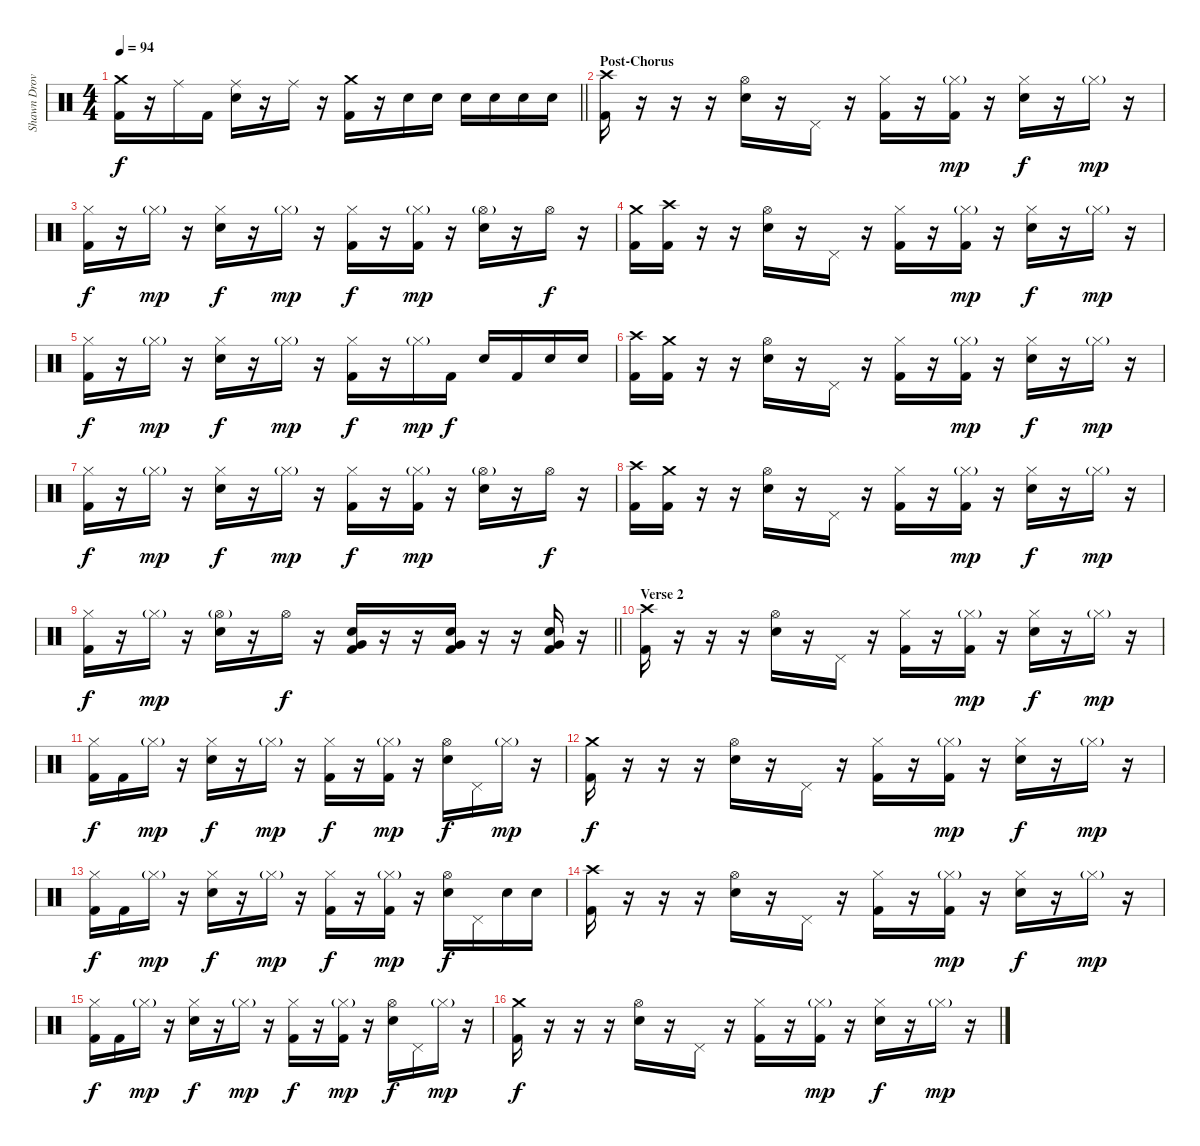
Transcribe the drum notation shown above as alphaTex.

\track ("Shawn Drover" "Shawn Drov") {instrument percussion}
\staff {score}
\articulation defaults
\ts (4 4)
\tempo 94
\clef neutral
\barLineRight lightlight
\ks c
("Crash medium (hit)" "Kick (hit) 2").16{dy f} r.16 "Ride (middle)".16 "Kick (hit) 2".16 ("Ride (middle)" "Snare (hit) 2").16 r.16 "Ride (middle)".16 r.16 ("Crash medium (hit)" "Kick (hit) 2").16 r.16 "Snare (hit) 2".16 "Snare (hit) 2".16 "Snare (hit) 2".16 "Snare (hit) 2".16 "Snare (hit) 2".16 "Snare (hit) 2".16 |
\section ("" "Post-Chorus")
("Crash high (hit)" "Kick (hit) 2").16 r.16 r.16 r.16 ("Hi-Hat (open)" "Snare (hit) 2").16 r.16 "Pedal Hi-Hat (hit)".16 r.16 ("Hi-Hat (closed)" "Kick (hit) 2").16 r.16 ("Hi-Hat (closed)"{g} "Kick (hit) 2").16{dy mp} r.16 ("Hi-Hat (closed)" "Snare (hit) 2").16{dy f} r.16 "Hi-Hat (closed)"{g}.16{dy mp} r.16 |
("Hi-Hat (closed)" "Kick (hit) 2").16{dy f} r.16 "Hi-Hat (closed)"{g}.16{dy mp} r.16 ("Hi-Hat (closed)" "Snare (hit) 2").16{dy f} r.16 "Hi-Hat (closed)"{g}.16{dy mp} r.16 ("Hi-Hat (closed)" "Kick (hit) 2").16{dy f} r.16 ("Hi-Hat (closed)"{g} "Kick (hit) 2").16{dy mp} r.16 ("Hi-Hat (open)"{g} "Snare (hit) 2").16 r.16 "Hi-Hat (open)".16{dy f} r.16 |
("Crash medium (hit)" "Kick (hit) 2").16 ("Crash high (hit)" "Kick (hit) 2").16 r.16 r.16 ("Hi-Hat (open)" "Snare (hit) 2").16 r.16 "Pedal Hi-Hat (hit)".16 r.16 ("Hi-Hat (closed)" "Kick (hit) 2").16 r.16 ("Hi-Hat (closed)"{g} "Kick (hit) 2").16{dy mp} r.16 ("Hi-Hat (closed)" "Snare (hit) 2").16{dy f} r.16 "Hi-Hat (closed)"{g}.16{dy mp} r.16 |
("Hi-Hat (closed)" "Kick (hit) 2").16{dy f} r.16 "Hi-Hat (closed)"{g}.16{dy mp} r.16 ("Hi-Hat (closed)" "Snare (hit) 2").16{dy f} r.16 "Hi-Hat (closed)"{g}.16{dy mp} r.16 ("Hi-Hat (closed)" "Kick (hit) 2").16{dy f} r.16 "Hi-Hat (closed)"{g}.16{dy mp} "Kick (hit) 2".16{dy f} "Snare (hit) 2".16 "Kick (hit) 2".16 "Snare (hit) 2".16 "Snare (hit) 2".16 |
("Crash high (hit)" "Kick (hit) 2").16 ("Crash medium (hit)" "Kick (hit) 2").16 r.16 r.16 ("Hi-Hat (open)" "Snare (hit) 2").16 r.16 "Pedal Hi-Hat (hit)".16 r.16 ("Hi-Hat (closed)" "Kick (hit) 2").16 r.16 ("Hi-Hat (closed)"{g} "Kick (hit) 2").16{dy mp} r.16 ("Hi-Hat (closed)" "Snare (hit) 2").16{dy f} r.16 "Hi-Hat (closed)"{g}.16{dy mp} r.16 |
("Hi-Hat (closed)" "Kick (hit) 2").16{dy f} r.16 "Hi-Hat (closed)"{g}.16{dy mp} r.16 ("Hi-Hat (closed)" "Snare (hit) 2").16{dy f} r.16 "Hi-Hat (closed)"{g}.16{dy mp} r.16 ("Hi-Hat (closed)" "Kick (hit) 2").16{dy f} r.16 ("Hi-Hat (closed)"{g} "Kick (hit) 2").16{dy mp} r.16 ("Hi-Hat (open)"{g} "Snare (hit) 2").16 r.16 "Hi-Hat (open)".16{dy f} r.16 |
("Crash high (hit)" "Kick (hit) 2").16 ("Crash medium (hit)" "Kick (hit) 2").16 r.16 r.16 ("Hi-Hat (open)" "Snare (hit) 2").16 r.16 "Pedal Hi-Hat (hit)".16 r.16 ("Hi-Hat (closed)" "Kick (hit) 2").16 r.16 ("Hi-Hat (closed)"{g} "Kick (hit) 2").16{dy mp} r.16 ("Hi-Hat (closed)" "Snare (hit) 2").16{dy f} r.16 "Hi-Hat (closed)"{g}.16{dy mp} r.16 |
\barLineRight lightlight
("Hi-Hat (closed)" "Kick (hit) 2").16{dy f} r.16 "Hi-Hat (closed)"{g}.16{dy mp} r.16 ("Hi-Hat (open)"{g} "Snare (hit) 2").16 r.16 "Hi-Hat (open)".16{dy f} r.16 ("Very Low Tom (hit)" "Snare (hit) 2" "Kick (hit) 2").16 r.16 r.16 ("Very Low Tom (hit)" "Snare (hit) 2" "Kick (hit) 2").16 r.16 r.16 ("Very Low Tom (hit)" "Snare (hit) 2" "Kick (hit) 2").16 r.16 |
\section ("" "Verse 2")
("Crash high (hit)" "Kick (hit) 2").16 r.16 r.16 r.16 ("Hi-Hat (open)" "Snare (hit) 2").16 r.16 "Pedal Hi-Hat (hit)".16 r.16 ("Hi-Hat (closed)" "Kick (hit) 2").16 r.16 ("Hi-Hat (closed)"{g} "Kick (hit) 2").16{dy mp} r.16 ("Hi-Hat (closed)" "Snare (hit) 2").16{dy f} r.16 "Hi-Hat (closed)"{g}.16{dy mp} r.16 |
("Hi-Hat (closed)" "Kick (hit) 2").16{dy f} "Kick (hit) 2".16 "Hi-Hat (closed)"{g}.16{dy mp} r.16 ("Hi-Hat (closed)" "Snare (hit) 2").16{dy f} r.16 "Hi-Hat (closed)"{g}.16{dy mp} r.16 ("Hi-Hat (closed)" "Kick (hit) 2").16{dy f} r.16 ("Hi-Hat (closed)"{g} "Kick (hit) 2").16{dy mp} r.16 ("Hi-Hat (open)" "Snare (hit) 2").16{dy f} "Pedal Hi-Hat (hit)".16 "Hi-Hat (closed)"{g}.16{dy mp} r.16 |
("Crash medium (hit)" "Kick (hit) 2").16{dy f} r.16 r.16 r.16 ("Hi-Hat (open)" "Snare (hit) 2").16 r.16 "Pedal Hi-Hat (hit)".16 r.16 ("Hi-Hat (closed)" "Kick (hit) 2").16 r.16 ("Hi-Hat (closed)"{g} "Kick (hit) 2").16{dy mp} r.16 ("Hi-Hat (closed)" "Snare (hit) 2").16{dy f} r.16 "Hi-Hat (closed)"{g}.16{dy mp} r.16 |
("Hi-Hat (closed)" "Kick (hit) 2").16{dy f} "Kick (hit) 2".16 "Hi-Hat (closed)"{g}.16{dy mp} r.16 ("Hi-Hat (closed)" "Snare (hit) 2").16{dy f} r.16 "Hi-Hat (closed)"{g}.16{dy mp} r.16 ("Hi-Hat (closed)" "Kick (hit) 2").16{dy f} r.16 ("Hi-Hat (closed)"{g} "Kick (hit) 2").16{dy mp} r.16 ("Hi-Hat (open)" "Snare (hit) 2").16{dy f} "Pedal Hi-Hat (hit)".16 "Snare (hit) 2".16 "Snare (hit) 2".16 |
("Crash high (hit)" "Kick (hit) 2").16 r.16 r.16 r.16 ("Hi-Hat (open)" "Snare (hit) 2").16 r.16 "Pedal Hi-Hat (hit)".16 r.16 ("Hi-Hat (closed)" "Kick (hit) 2").16 r.16 ("Hi-Hat (closed)"{g} "Kick (hit) 2").16{dy mp} r.16 ("Hi-Hat (closed)" "Snare (hit) 2").16{dy f} r.16 "Hi-Hat (closed)"{g}.16{dy mp} r.16 |
("Hi-Hat (closed)" "Kick (hit) 2").16{dy f} "Kick (hit) 2".16 "Hi-Hat (closed)"{g}.16{dy mp} r.16 ("Hi-Hat (closed)" "Snare (hit) 2").16{dy f} r.16 "Hi-Hat (closed)"{g}.16{dy mp} r.16 ("Hi-Hat (closed)" "Kick (hit) 2").16{dy f} r.16 ("Hi-Hat (closed)"{g} "Kick (hit) 2").16{dy mp} r.16 ("Hi-Hat (open)" "Snare (hit) 2").16{dy f} "Pedal Hi-Hat (hit)".16 "Hi-Hat (closed)"{g}.16{dy mp} r.16 |
("Crash medium (hit)" "Kick (hit) 2").16{dy f} r.16 r.16 r.16 ("Hi-Hat (open)" "Snare (hit) 2").16 r.16 "Pedal Hi-Hat (hit)".16 r.16 ("Hi-Hat (closed)" "Kick (hit) 2").16 r.16 ("Hi-Hat (closed)"{g} "Kick (hit) 2").16{dy mp} r.16 ("Hi-Hat (closed)" "Snare (hit) 2").16{dy f} r.16 "Hi-Hat (closed)"{g}.16{dy mp} r.16
